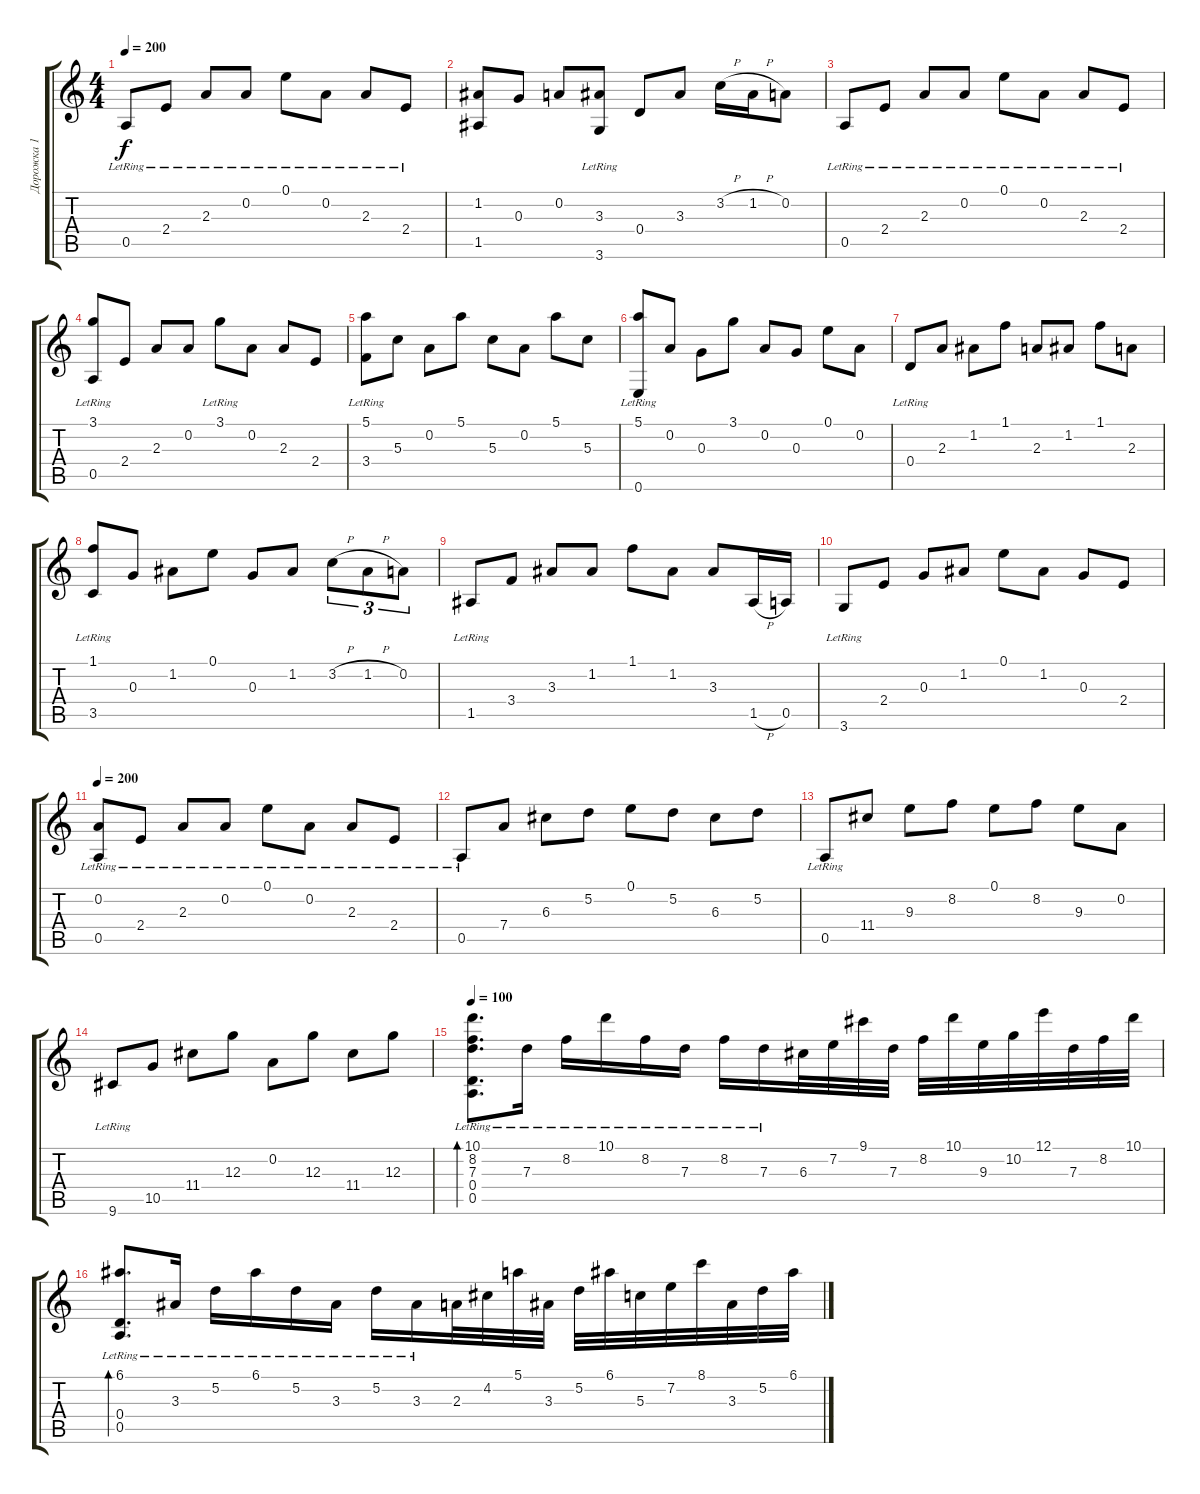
\track ("Дорожка 1" "Дорожка 1") {instrument acousticguitarsteel}
\staff {score tabs}
\tuning (E4 A3 G3 D3 A2 E2) {hide}
\ts (4 4)
\tempo 200
\clef g2
\ks c
0.5{lr}.8{dy f} 2.4{lr}.8 2.3{lr}.8 0.2{lr}.8 0.1{lr}.8 0.2{lr}.8 2.3{lr}.8 2.4{lr}.8 |
(1.2 1.5).8 0.3.8 0.2.8 (3.3 3.6{lr}).8 0.4.8 3.3.8 3.2{h}.16 1.2{h}.16 0.2.8 |
0.5{lr}.8 2.4{lr}.8 2.3{lr}.8 0.2{lr}.8 0.1{lr}.8 0.2{lr}.8 2.3{lr}.8 2.4{lr}.8 |
(3.1{lr} 0.5{lr}).8 2.4.8 2.3.8 0.2.8 3.1{lr}.8 0.2.8 2.3.8 2.4.8 |
(5.1 3.4{lr}).8 5.3.8 0.2.8 5.1.8 5.3.8 0.2.8 5.1.8 5.3.8 |
(5.1 0.6{lr}).8 0.2.8 0.3.8 3.1.8 0.2.8 0.3.8 0.1.8 0.2.8 |
0.4{lr}.8 2.3.8 1.2.8 1.1.8 2.3.8 1.2.8 1.1.8 2.3.8 |
(1.1 3.5{lr}).8 0.3.8 1.2.8 0.1.8 0.3.8 1.2.8 3.2{h}.8{tu (3 2)} 1.2{h}.8{tu (3 2)} 0.2.8{tu (3 2)} |
1.5{lr}.8 3.4.8 3.3.8 1.2.8 1.1.8 1.2.8 3.3.8 1.5{h}.16 0.5.16 |
3.6{lr}.8 2.4.8 0.3.8 1.2.8 0.1.8 1.2.8 0.3.8 2.4.8 |
\tempo 200
(0.2 0.5{lr}).8 2.4{lr}.8 2.3{lr}.8 0.2{lr}.8 0.1{lr}.8 0.2{lr}.8 2.3{lr}.8 2.4{lr}.8 |
0.5{lr}.8 7.4.8 6.3.8 5.2.8 0.1.8 5.2.8 6.3.8 5.2.8 |
0.5{lr}.8 11.4.8 9.3.8 8.2.8 0.1.8 8.2.8 9.3.8 0.2.8 |
9.6{lr}.8 10.5.8 11.4.8 12.3.8 0.2.8 12.3.8 11.4.8 12.3.8 |
\tempo 100
(10.1{lr} 8.2 7.3 0.4{lr} 0.5{lr}).8{d bd 480} 7.3{lr}.16 8.2{lr}.16 10.1{lr}.16 8.2{lr}.16 7.3{lr}.16 8.2{lr}.16 7.3{lr}.16 6.3.32 7.2.32 9.1.32 7.3.32 8.2.32 10.1.32 9.3.32 10.2.32 12.1.32 7.3.32 8.2.32 10.1.32 |
(6.1 0.4{lr} 0.5{lr}).8{d bd 480} 3.3{lr}.16 5.2{lr}.16 6.1{lr}.16 5.2{lr}.16 3.3{lr}.16 5.2{lr}.16 3.3{lr}.16 2.3.32 4.2.32 5.1.32 3.3.32 5.2.32 6.1.32 5.3.32 7.2.32 8.1.32 3.3.32 5.2.32 6.1.32
